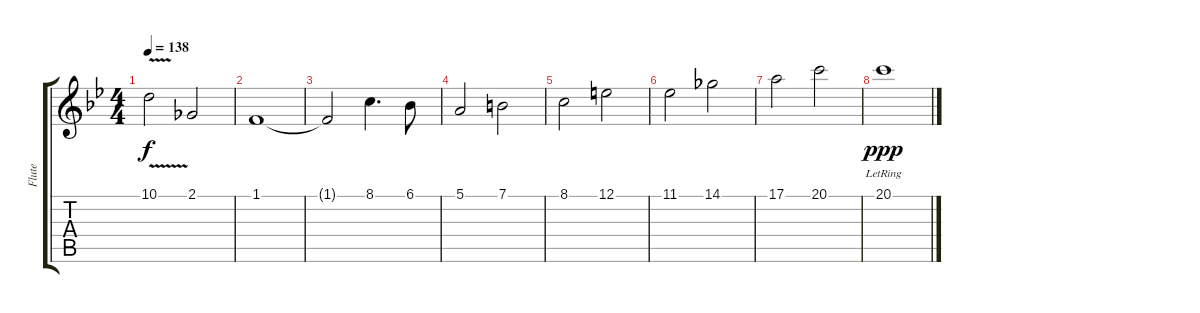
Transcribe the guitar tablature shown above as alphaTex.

\track ("Flute" "Flute") {instrument flute}
\staff {score tabs}
\tuning (E4 B3 G3 D3 A2 E2) {hide}
\ts (4 4)
\tempo 138
\clef g2
\ks gminor
10.1{v}.2{dy f} 2.1.2 |
1.1.1 |
1.1{t}.2 8.1.4{d} 6.1.8 |
5.1.2 7.1.2 |
8.1.2 12.1.2 |
11.1.2 14.1.2 |
17.1.2 20.1.2 |
20.1{lr}.1{dy ppp}
